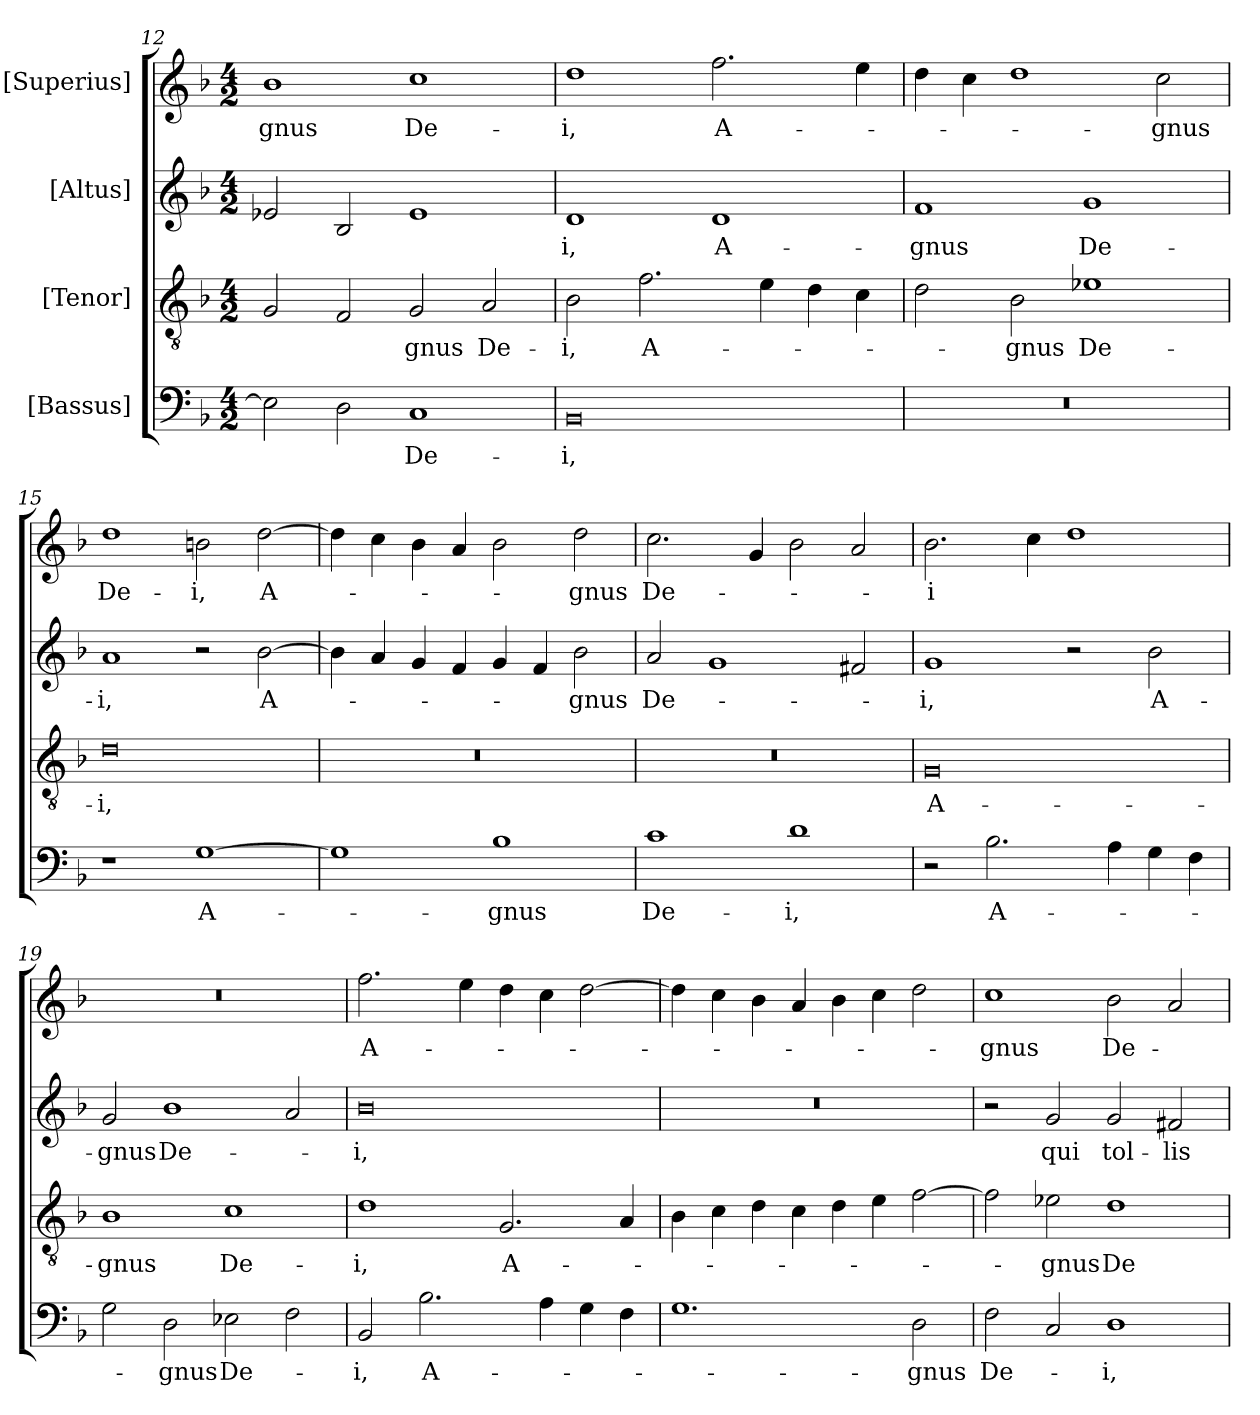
**kern	**text	**kern	**text	**kern	**text	**kern	**text
*part4	*part4	*part3	*part3	*part2	*part2	*part1	*part1
*staff4	*staff4	*staff3	*staff3	*staff2	*staff2	*staff1	*staff1
*I"[Bassus]	*	*I"[Tenor]	*	*I"[Altus]	*	*I"[Superius]	*
*clefF4	*	*clefGv2	*	*clefG2	*	*clefG2	*
*k[b-]	*	*k[b-]	*	*k[b-]	*	*k[b-]	*
*M4/2	*	*M4/2	*	*M4/2	*	*M4/2	*
=12	=12	=12	=12	=12	=12	=12	=12
2E-\]	.	2G/	.	2e-X/	.	1b-\	-gnus
2D\	.	2F/	.	2B-/	.	.	.
1C/	De-	2G/	-gnus	1e-/	.	1cc\	De-
.	.	2A/	De-	.	.	.	.
=13	=13	=13	=13	=13	=13	=13	=13
0BB-/	-i,	2B-\	-i,	1d/	-i,	1dd\	-i,
.	.	2.f\	A-	.	.	.	.
.	.	.	.	1d/	A-	2.ff\	A-
.	.	4e\	.	.	.	.	.
.	.	4d\	.	.	.	.	.
.	.	4c\	.	.	.	4ee\	.
=14	=14	=14	=14	=14	=14	=14	=14
0r	.	2d\	.	1f/	-gnus	4dd\	.
.	.	.	.	.	.	4cc\	.
.	.	2B-\	-gnus	.	.	1dd\	.
.	.	1e-X\	De-	1g/	De-	.	.
.	.	.	.	.	.	2cc\	-gnus
=15	=15	=15	=15	=15	=15	=15	=15
1r	.	0d\	-i,	1a/	-i,	1dd\	De-
[1G\	A-	.	.	2r	.	2bn\	-i,
.	.	.	.	[2b-\	A-	[2dd\	A-
=16	=16	=16	=16	=16	=16	=16	=16
1G\]	.	0r	.	4b-\]	.	4dd\]	.
.	.	.	.	4a/	.	4cc\	.
.	.	.	.	4g/	.	4b-\	.
.	.	.	.	4f/	.	4a/	.
1B-\	-gnus	.	.	4g/	.	2b-\	.
.	.	.	.	4f/	.	.	.
.	.	.	.	2b-\	-gnus	2dd\	-gnus
=17	=17	=17	=17	=17	=17	=17	=17
1c\	De-	0r	.	2a/	De-	2.cc\	De-
.	.	.	.	1g/	.	.	.
.	.	.	.	.	.	4g/	.
1d\	-i,	.	.	.	.	2b-\	.
.	.	.	.	2f#X/	.	2a/	.
=18	=18	=18	=18	=18	=18	=18	=18
2r	.	0G/	A-	1g/	-i,	2.b-\	-i
2.B-\	A-	.	.	.	.	.	.
.	.	.	.	.	.	4cc\	.
.	.	.	.	2r	.	1dd\	.
4A\	.	.	.	.	.	.	.
4G\	.	.	.	2b-\	A-	.	.
4F\	.	.	.	.	.	.	.
=19	=19	=19	=19	=19	=19	=19	=19
2G\	.	1B-\	-gnus	2g/	-gnus	0r	.
2D\	-gnus	.	.	1b-\	De-	.	.
2E-X\	De-	1c\	De-	.	.	.	.
2F\	.	.	.	2a/	.	.	.
=20	=20	=20	=20	=20	=20	=20	=20
2BB-/	-i,	1d\	-i,	0b-\	-i,	2.ff\	A-
2.B-\	A-	.	.	.	.	.	.
.	.	.	.	.	.	4ee\	.
.	.	2.G/	A-	.	.	4dd\	.
4A\	.	.	.	.	.	4cc\	.
4G\	.	.	.	.	.	[2dd\	.
4F\	.	4A/	.	.	.	.	.
=21	=21	=21	=21	=21	=21	=21	=21
1.G\	.	4B-\	.	0r	.	4dd\]	.
.	.	4c\	.	.	.	4cc\	.
.	.	4d\	.	.	.	4b-\	.
.	.	4c\	.	.	.	4a/	.
.	.	4d\	.	.	.	4b-\	.
.	.	4e\	.	.	.	4cc\	.
2D\	-gnus	[2f\	.	.	.	2dd\	.
=22	=22	=22	=22	=22	=22	=22	=22
2F\	De-	2f\]	.	2r	.	1cc\	-gnus
2C/	.	2e-X\	-gnus	2g/	qui	.	.
1D\	-i,	1d\	De-	2g/	tol-	2b-\	De-
.	.	.	.	2f#X/	-lis	2a/	.
=	=	=	=	=	=	=	=
*-	*-	*-	*-	*-	*-	*-	*-
